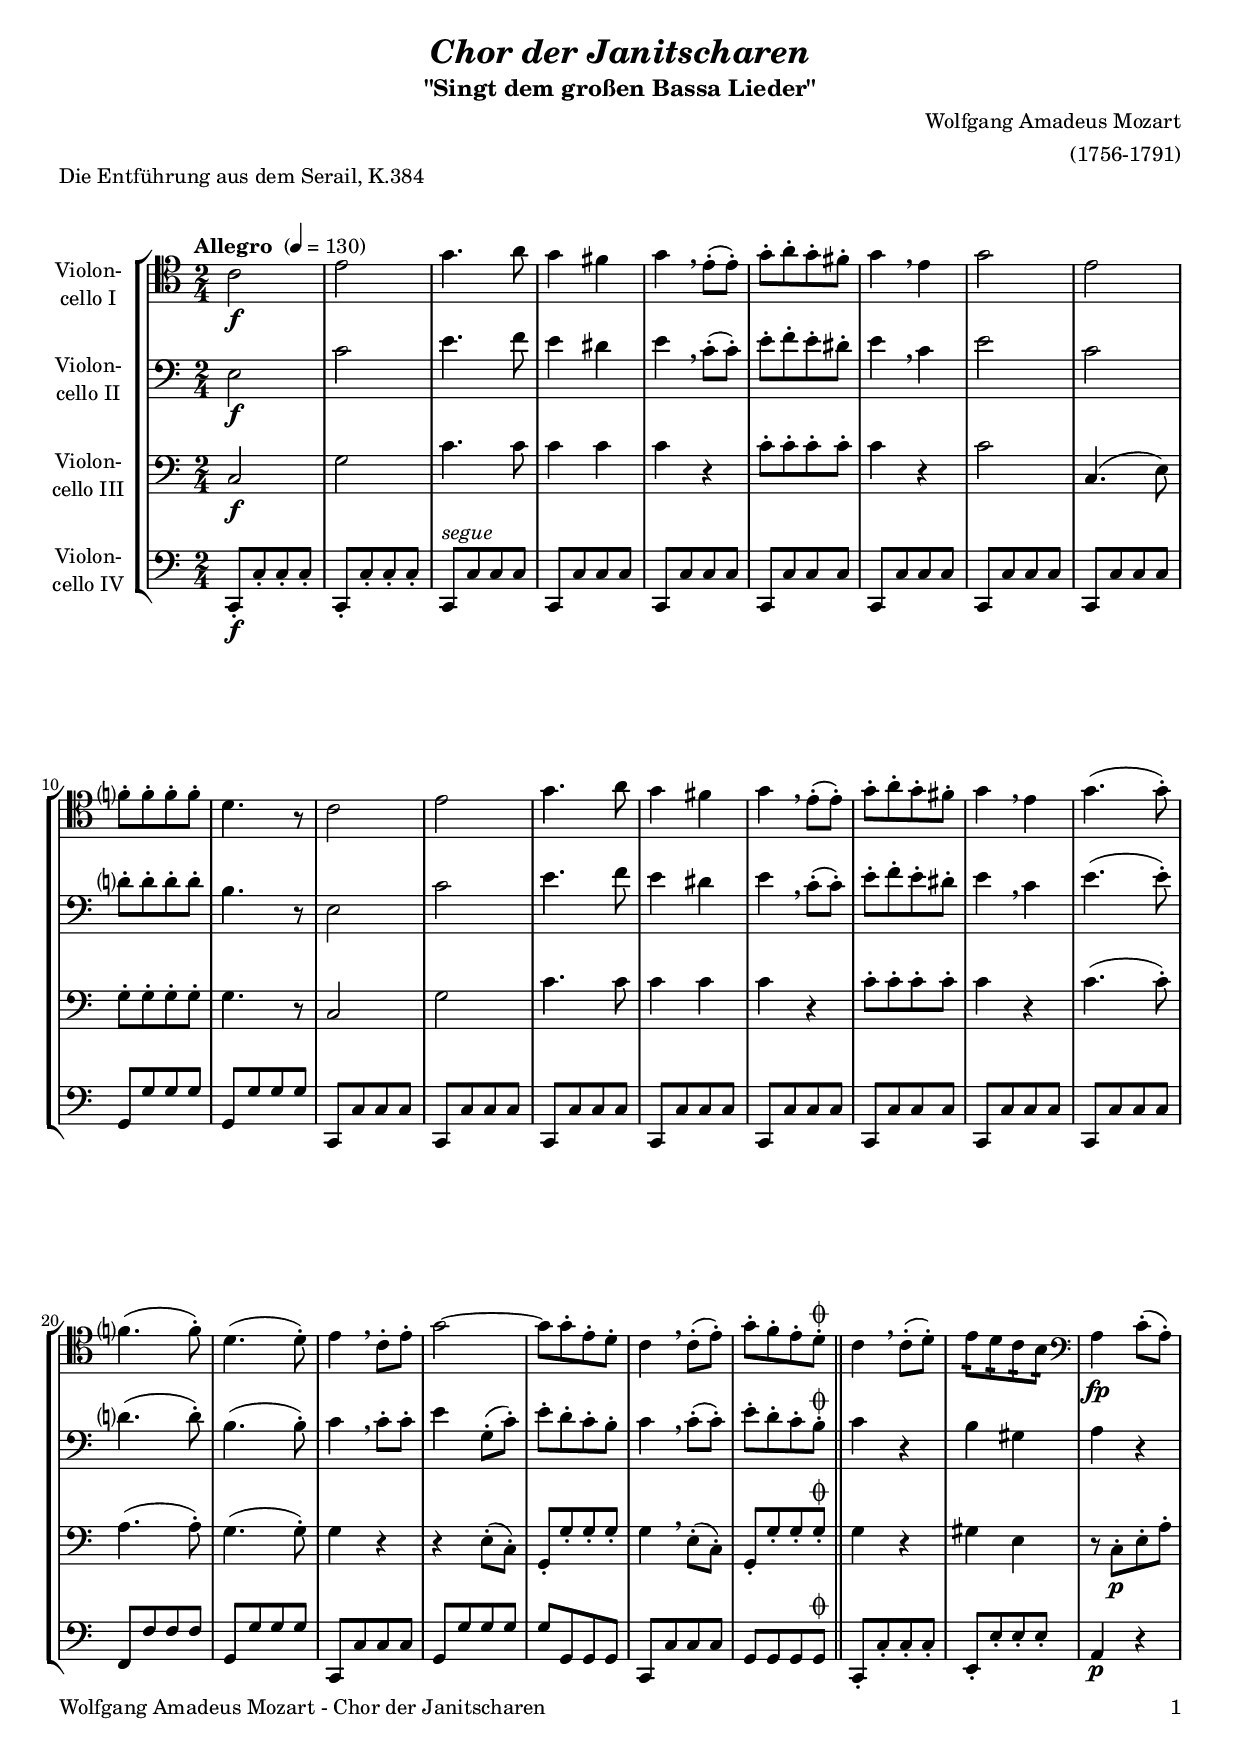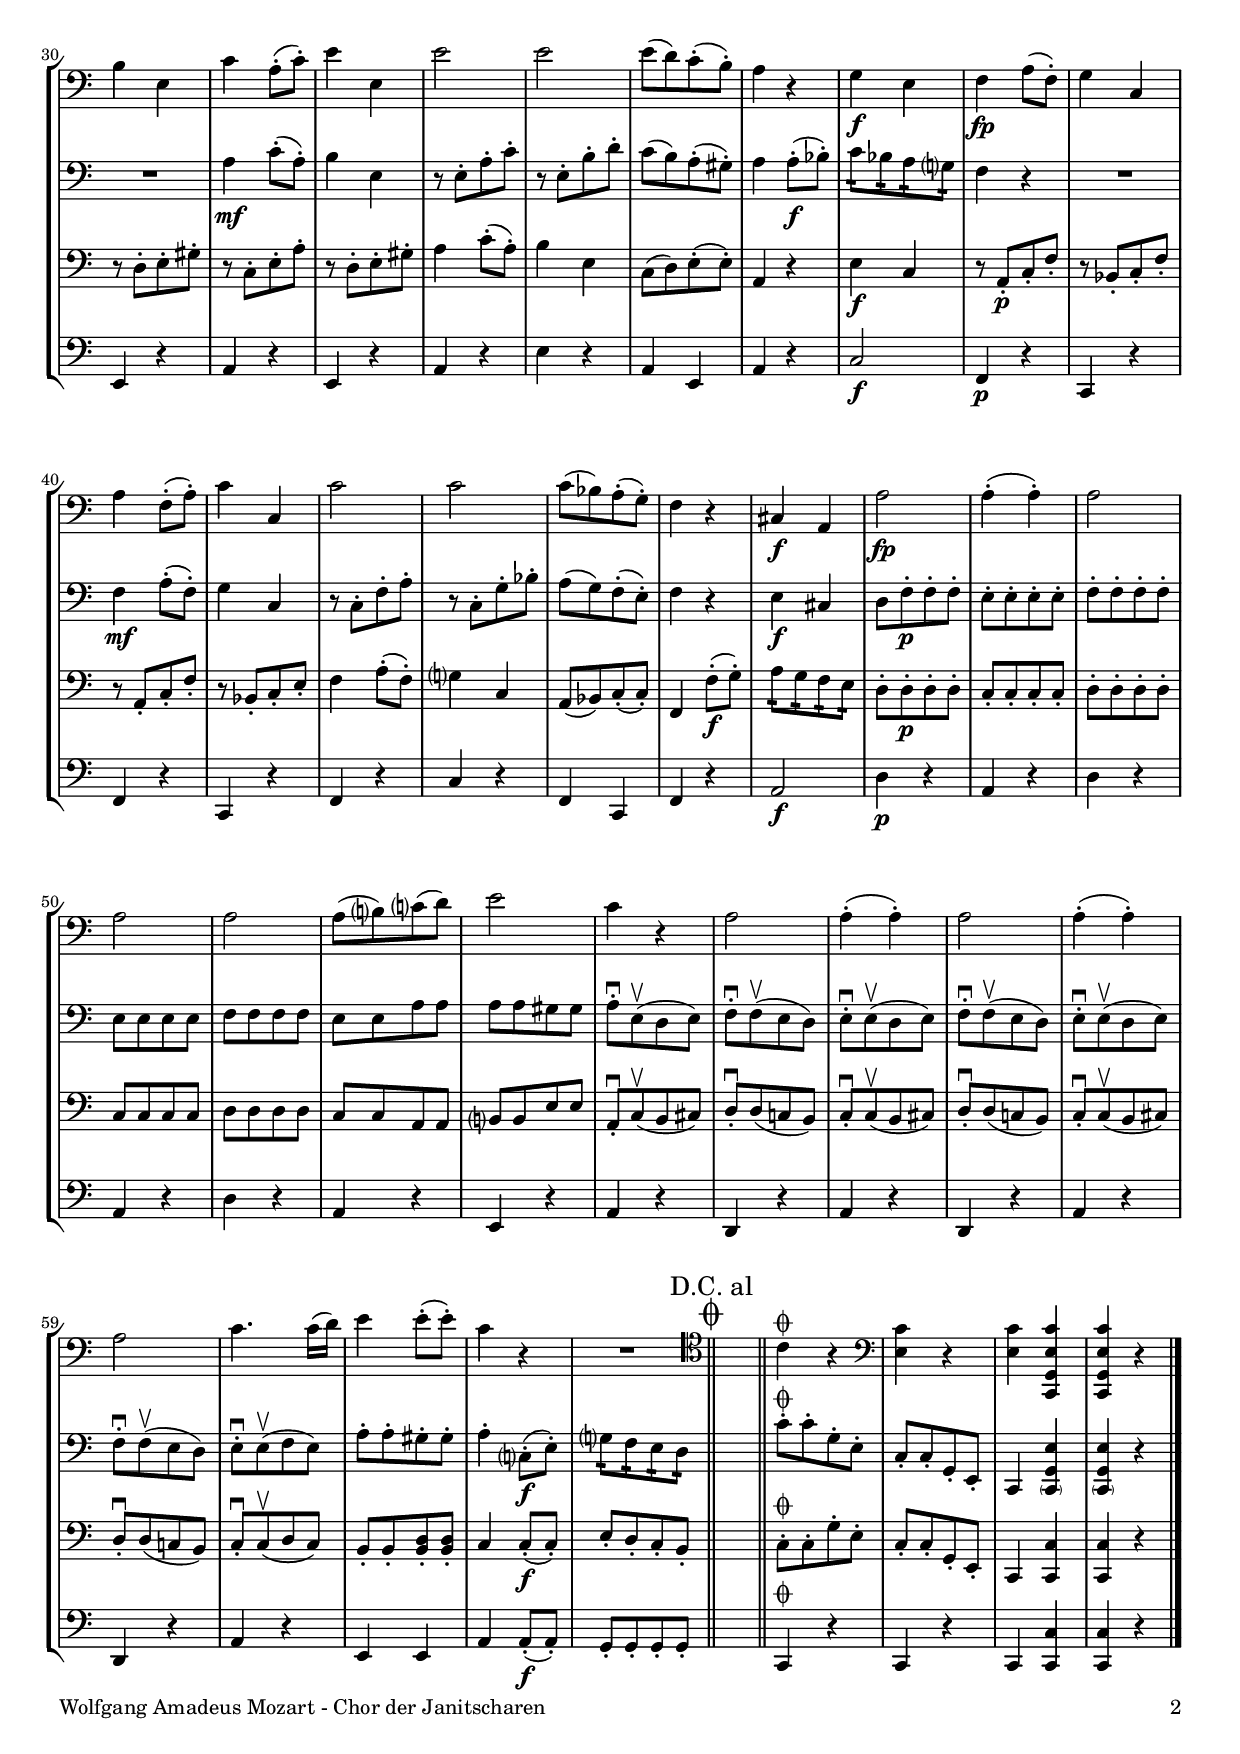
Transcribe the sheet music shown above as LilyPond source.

\version "2.18.2"
\include "deutsch.ly"
  
#(set-global-staff-size 18)

\header {
  title     = \markup \bold \italic "Chor der Janitscharen"
  subtitle  = "\"Singt dem großen Bassa Lieder\""
  composer  = "Wolfgang Amadeus Mozart"
  arranger  = "(1756-1791)"
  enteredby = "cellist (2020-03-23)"
  piece     = "Die Entführung aus dem Serail, K.384"
}

voiceconsts = {
  \key c \major
  \time 2/4
  \clef "bass"
%  \numericTimeSignature
  \compressFullBarRests
  % Set default beaming for all staves
  \set Timing.beamExceptions = #'()
  \set Timing.baseMoment     = #(ly:make-moment 1 2)
  \set Timing.beatStructure  = #'(1)
  \tempo "Allegro " 4=130
}

micl = "clarinet"
mifl = "flute"
miob = "oboe"
mifh = "french horn"
misx = "tenor sax"
mist = "string ensemble 1"
miba = "cello"
%miba = "bassoon"

dcac = \mark \markup \center-column { "D.C. al" \musicglyph #"scripts.coda" }
segu = \markup \italic "segue"

va = \relative c' {
  \voiceconsts
  \clef "tenor"
  c2\f
  e
  g4. a8
  g4 fis
  g \breathe e8(-. e)-.
  g-. a-. g-. fis-.
  g4 \breathe e
  g2
  e
  f?8-. f-. f-. f-.
  d4. r8
  c2
  e

  g4. a8
  g4 fis
  g \breathe e8(-. e)-.
  g-. a-. g-. fis-.
  g4 \breathe e
  g4.( g8)-.
  f?4.( f8)-.
  d4.( d8)-.
  e4 \breathe c8-. e-.
  g2~
  g8 g-. e-. d-.
  c4 \breathe c8(-. e)-.
  g-. f-. e-. d-. \coda \bar "||"

  c4 \breathe c8(-. d)-.
  \repeat tremolo 2 e16 \repeat tremolo 2 d \repeat tremolo 2 c \repeat tremolo 2 h \clef "bass"
  a4\fp c8(-. a)-.
  h4 e,
  c'
  a8(-. c)-.
  e4 e,
  e'2
  e
  e8( d) c(-. h)-.
  a4 r
  g\f e
  f\fp a8( f)-.
  g4 c,
  a' f8(-. a)-.

  c4 c,
  c'2
  c
  c8( b) a(-. g)-.
  f4 r
  cis\f a
  a'2\fp
  a4(-. a)-.
  a2
  a
  a
  a8( h?) c?( d)
  e2
  c4 r

  a2
  a4(-. a)-.
  a2
  a4(-. a)-.
  a2
  c4. c16( d)
  e4 e8(-. e)-.
  c4 r
  R2 \clef "tenor" \bar "||" \dcac
  s \bar "||"
  
  c4 \coda r \clef "bass"
  <e, c'> r
  <e c'>
  <c, g' e' c'>
  <c g' e' c'> r \bar "|."
}

vb = \relative c {
  \voiceconsts

  e2\f
  c'
  e4. f8
  e4 dis
  e \breathe c8(-. c)-.
  e-. f-. e-. dis-.
  e4 \breathe c
  e2
  c
  d?8-. d-. d-. d-.
  h4. r8
  e,2
  c'

  e4. f8
  e4 dis
  e \breathe c8(-. c)-.
  e-. f-. e-. dis-.
  e4 \breathe c
  e4.( e8)-.
  d?4.( d8)-.
  h4.( h8)-.
  c4 \breathe c8-. c-.
  e4 g,8(-. c)-.
  e-. d-. c-. h-.
  c4 \breathe c8(-. c)-.
  e-. d-. c-. h-. \coda \bar "||"

  c4 r
  h gis
  a r
  R2
  a4\mf c8(-. a)-.
  h4 e,
  r8 e-. a-. c-.
  r e,-. h'-. d-.
  c( h) a(-. gis)-.
  a4 a8(-.\f b)-.
  \repeat tremolo 2 c16 \repeat tremolo 2 b \repeat tremolo 2 a \repeat tremolo 2 g?
  f4 r
  R2
  f4\mf a8(-. f)-.

  g4 c,
  r8 c-. f-. a-.
  r c,-. g'-. b-.
  a( g) f(-. e)-.
  f4 r
  e\f cis
  d8 f-.\p f-. f-.
  e-. e-. e-. e-.
  f-. f-. f-. f-.
  e e e e
  f f f f
  e e a a
  a a gis gis
  a-.\downbow e(\upbow d e)

  f-.\downbow f(\upbow e d)
  e-.\downbow e(\upbow d e)
  f-.\downbow f(\upbow e d)
  e-.\downbow e(\upbow d e)
  f-.\downbow f(\upbow e d)
  e-.\downbow e(\upbow f e)
  a-. a-. gis-. gis-.
  a4-. c,?8(-.\f e)-.
  \repeat tremolo 2 g?16 \repeat tremolo 2 f \repeat tremolo 2 e \repeat tremolo 2 d \bar "||" \dcac
  s2 \bar "||"
  c'8-. \coda c-. g-. e-.
  c-. c-. g-. e-.
  c4 <\parenthesize c g' e'>
  <\parenthesize c g' e'> r \bar "|."
}

vc = \relative c {
  \voiceconsts

  c2\f
  g'
  c4. c8
  c4 c
  c r
  c8-. c-. c-. c-.
  c4 r
  c2
  c,4.( e8)
  g-. g-. g-. g-.
  g4. r8
  c,2
  g'

  c4. c8
  c4 c
  c r
  c8-. c-. c-. c-.
  c4 r
  c4.( c8)-.
  a4.( a8)-.
  g4.( g8)-.
  g4 r
  r e8(-. c)-.
  g-. g'-. g-. g-.
  g4 \breathe e8(-. c)-.
  g-. g'-. g-. g-. \coda \bar "||"

  g4 r
  gis e
  r8 c-.\p e-. a-.
  r d,-. e-. gis-.
  r c,-. e-. a-.
  r d,-. e-. gis-.
  a4 c8(-. a)-.
  h4 e,
  c8( d) e(-. e)-.
  a,4 r
  e'\f c
  r8 a-.\p c-. f-.
  r b,-. c-. f-.
  r a,-. c-. f-.

  r b,-. c-. e-.
  f4 a8(-. f)-.
  g?4 c,
  a8( b) c(-. c)-.
  f,4 f'8(-.\f g)-.
  \repeat tremolo 2 a16 \repeat tremolo 2 g \repeat tremolo 2 f \repeat tremolo 2 e
  d8-. d-.\p d-. d-.
  c-. c-. c-. c-.
  d-. d-. d-. d-.
  c c c c
  d d d d
  c c a a
  h? h e e
  a,-.\downbow c(\upbow h cis)

  d-.\downbow d( c! h)
  c-.\downbow c(\upbow h cis)
  d-.\downbow d( c! h)
  c-.\downbow c(\upbow h cis)
  d-.\downbow d( c! h)
  c-.\downbow c(\upbow d c)
  h-. h-. <h d>-. <h d>-.
  c4 c8(-.\f c)-.
  e-. d-. c-. h-. \bar "||" \dcac
  s2 \bar "||"
  c8-. \coda c-. g'-. e-.
  c-. c-. g-. e-.
  c4 <c c'>
  <c c'> r \bar "|."
}

vd = \relative c, {
  \voiceconsts

  c8-.\f c'-. c-. c-.
  c,-. c'-. c-. c-.
  c,^\segu c' c c
  c, c' c c
  c, c' c c
  c, c' c c
  c, c' c c
  c, c' c c
  c, c' c c
  g g' g g
  g, g' g g
  c,, c' c c
  c, c' c c

  c, c' c c
  c, c' c c
  c, c' c c
  c, c' c c
  c, c' c c
  c, c' c c
  f, f' f f
  g, g' g g
  c,, c' c c
  g g' g g
  g g, g g
  c, c' c c
  g g g g \coda \bar "||"

  c,-. c'-. c-. c-.
  e,-. e'-. e-. e-.
  a,4\p r
  e r
  a r
  e r
  a r
  e' r
  a, e
  a r
  c2\f
  f,4\p r
  c r
  f r

  c r
  f r
  c' r
  f, c
  f r
  a2\f
  d4\p r
  a r
  d r
  a r
  d r
  a r
  e r
  a r

  d, r
  a' r
  d, r
  a' r
  d, r
  a' r
  e e
  a a8(-.\f a)-.
  g-. g-. g-. g-. \bar "||" \dcac
  s2 \bar "||"
  c,4 \coda r
  c r
  c <c c'>
  <c c'> r \bar "|."
}


music = \new StaffGroup <<
      \new Staff {
	\set Staff.midiInstrument = \miba
	\set Staff.instrumentName = \markup \center-column { "Violon-" "cello I" }
	\transpose g g { \va }
      }

      \new Staff {
	\set Staff.midiInstrument = \miba
	\set Staff.instrumentName = \markup \center-column { "Violon-" "cello II" }
	\transpose g g { \vb }
      }

      \new Staff {
	\set Staff.midiInstrument = \miba
	\set Staff.instrumentName = \markup \center-column { "Violon-" "cello III" }
	\transpose g g { \vc }
      }

      \new Staff {
	\set Staff.midiInstrument = \miba
	\set Staff.instrumentName = \markup \center-column { "Violon-" "cello IV" }
	\transpose g g { \vd }
      }
>>

\book {
   \paper {
    print-page-number = ##t
    print-first-page-number = ##t
    ragged-last-bottom = ##f
    oddHeaderMarkup = \markup \null
    evenHeaderMarkup = \markup \null
    oddFooterMarkup = \markup {
      \fill-line {
        \on-the-fly #print-page-number-check-first
        "Wolfgang Amadeus Mozart - Chor der Janitscharen" \fromproperty #'page:page-number-string
      }
    }
    evenFooterMarkup = \oddFooterMarkup
  } \score {
    \music
    \layout {}
  }

  \score {
    \unfoldRepeats \music

    \midi {
      \context {
        \Score
      }
    }
  }
}
